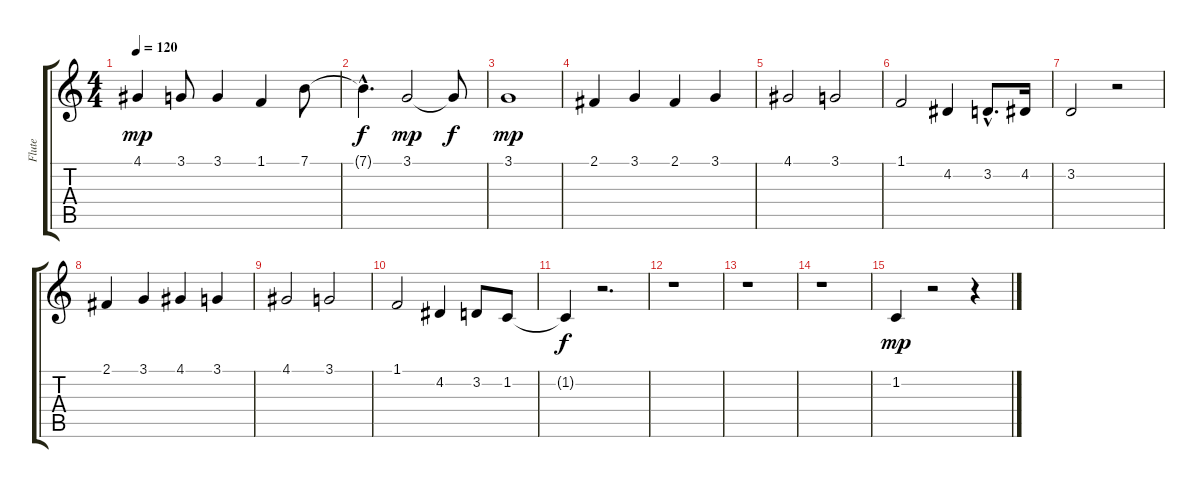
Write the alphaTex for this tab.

\track ("Flute" "Flute") {instrument flute}
\staff {score tabs}
\tuning (E4 B3 G3 D3 A2 E2) {hide}
\ts (4 4)
\tempo 120
\clef g2
\ks c
4.1.4{dy mp} 3.1.8 3.1.4 1.1.4 7.1.8 |
7.1{hac t}.4{d dy f} 3.1.2{dy mp} 3.1{t}.8{dy f} |
3.1.1{dy mp} |
2.1.4 3.1.4 2.1.4 3.1.4 |
4.1.2 3.1.2 |
1.1.2 4.2.4 3.2{hac}.8{d} 4.2.16 |
3.2.2 r.2 |
2.1.4 3.1.4 4.1.4 3.1.4 |
4.1.2 3.1.2 |
1.1.2 4.2.4 3.2.8 1.2.8 |
1.2{t}.4{dy f} r.2{d} |
r.1 |
r.1 |
r.1 |
1.2.4{dy mp} r.2 r.4
